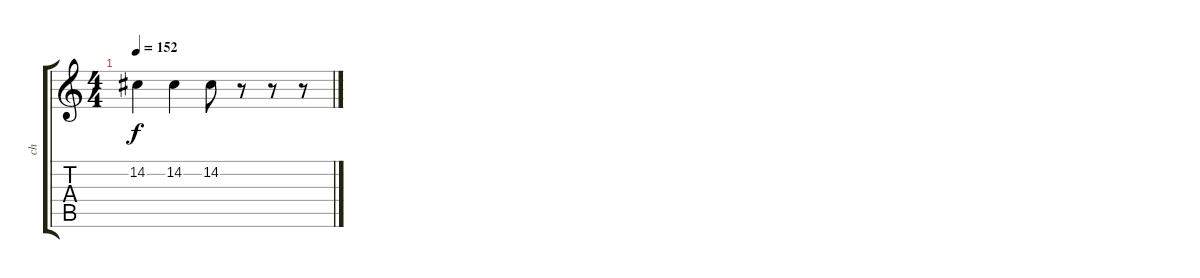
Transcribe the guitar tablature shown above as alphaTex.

\track ("ch" "ch") {instrument lead1square}
\staff {score tabs}
\tuning (E4 B3 G3 D3 A2 E2) {hide}
\ts (4 4)
\tempo 152
\clef g2
\ks c
14.2.4{dy f} 14.2.4 14.2.8 r.8 r.8 r.8
